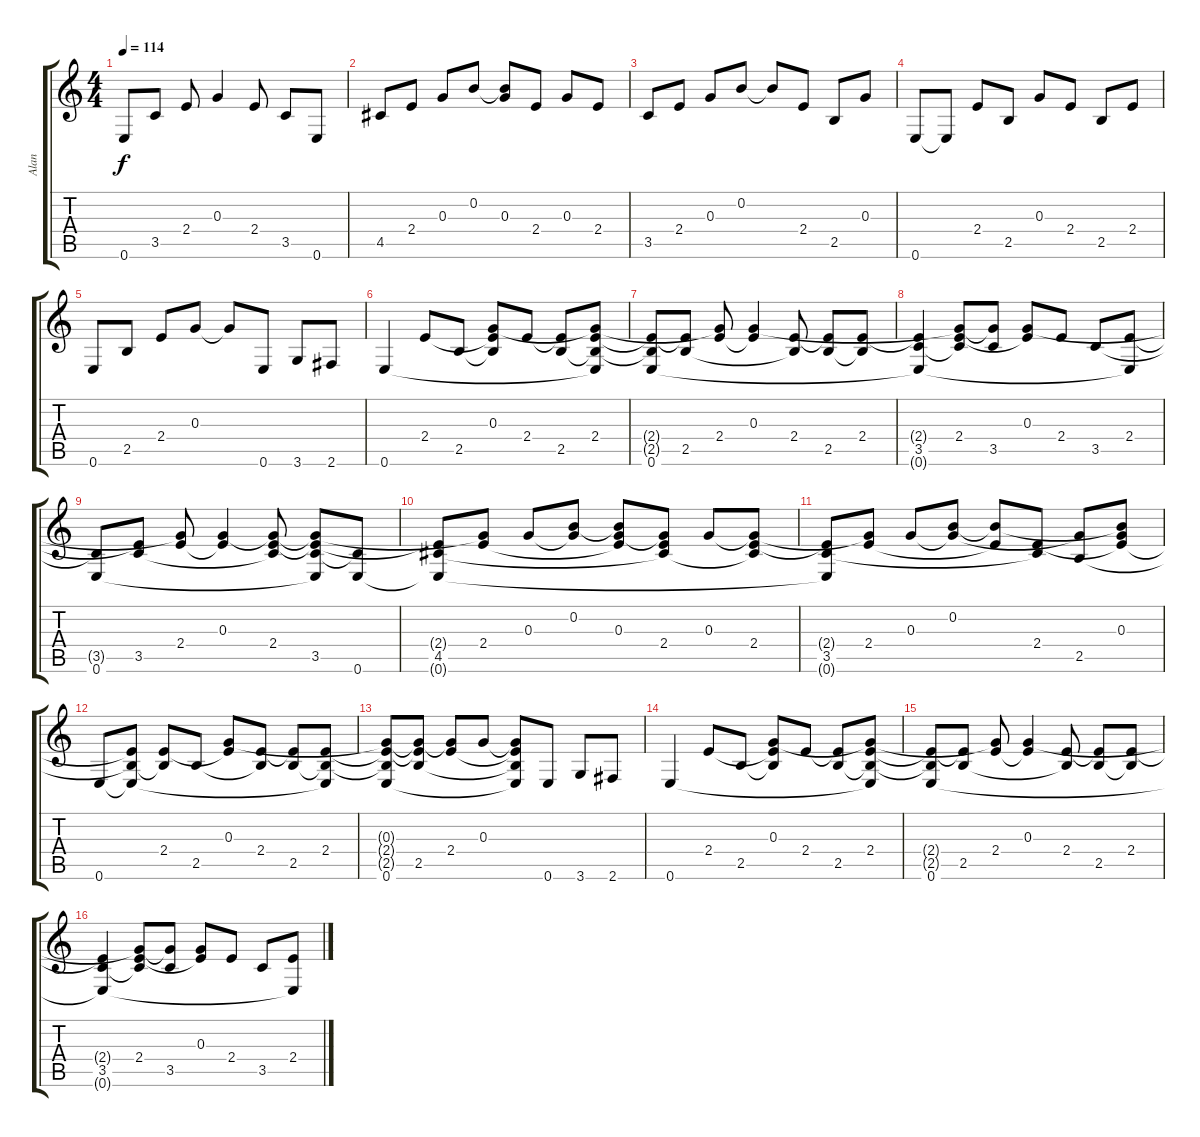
\track ("Alan" "Alan") {instrument acousticguitarsteel}
\staff {score tabs}
\tuning (E4 B3 G3 D3 A2 E2) {hide}
\ts (4 4)
\tempo 114
\clef g2
\ks c
0.6.8{dy f} 3.5.8 2.4.8 0.3.4 2.4.8 3.5.8 0.6.8 |
4.5.8 2.4.8 0.3.8 0.2.8 (0.2{t} 0.3).8 2.4.8 0.3.8 2.4.8 |
3.5.8 2.4.8 0.3.8 0.2.8 0.2{t}.8 2.4.8 2.5.8 0.3.8 |
0.6.8 0.6{t}.8 2.4.8 2.5.8 0.3.8 2.4.8 2.5.8 2.4.8 |
0.6.8 2.5.8 2.4.8 0.3.8 0.3{t}.8 0.6.8 3.6.8 2.6.8 |
0.6.4 2.4.8 2.5.8 (0.3 2.4{t} 2.5{t}).8 2.4.8 (2.4{t} 2.5).8 (0.3{t} 2.4 2.5{t} 0.6{t}).8 |
(2.4{t} 2.5{t} 0.6).8 (2.4{t} 2.5).8 (0.3{t} 2.4).8 (0.3 2.4{t}).4 (2.4 2.5{t}).8 (2.4{t} 2.5).8 (2.4 2.5{t}).8 |
(2.4{t} 3.5 0.6{t}).4 (0.3{t} 2.4 3.5{t}).8 (0.3{t} 3.5).8 (0.3 2.4{t}).8 2.4.8 3.5.8 (2.4 0.6{t}).8 |
(3.5{t} 0.6).8 (2.4{t} 3.5).8 (0.3{t} 2.4).8 (0.3 2.4{t}).4 (0.3{t} 2.4 3.5{t}).8 (0.3{t} 2.4{t} 3.5 0.6{t}).8 (3.5{t} 0.6).8 |
(2.4{t} 4.5 0.6{t}).8 (0.3{t} 2.4).8 0.3.8 (0.2 0.3{t}).8 (0.2{t} 0.3 2.4{t}).8 (0.3{t} 2.4 4.5{t}).8 0.3.8 (0.3{t} 2.4 4.5{t}).8 |
(2.4{t} 3.5 0.6{t}).8 (0.3{t} 2.4).8 0.3.8 (0.2 0.3{t}).8 (0.2{t} 2.4{t}).8 (2.4 3.5{t}).8 (0.3{t} 2.5).8 (0.2{t} 0.3 2.4{t}).8 |
0.6.8 (2.4{t} 2.5{t} 0.6{t}).8 (2.4 2.5{t}).8 2.5.8 (0.3 2.4{t}).8 (2.4 2.5{t}).8 (2.4{t} 2.5).8 (2.4 2.5{t} 0.6{t}).8 |
(0.3{t} 2.4{t} 2.5{t} 0.6).8 (0.3{t} 2.4{t} 2.5).8 (0.3{t} 2.4).8 0.3.8 (0.3{t} 2.4{t} 2.5{t} 0.6{t}).8 0.6.8 3.6.8 2.6.8 |
0.6.4 2.4.8 2.5.8 (0.3 2.4{t} 2.5{t}).8 2.4.8 (2.4{t} 2.5).8 (0.3{t} 2.4 2.5{t} 0.6{t}).8 |
(2.4{t} 2.5{t} 0.6).8 (2.4{t} 2.5).8 (0.3{t} 2.4).8 (0.3 2.4{t}).4 (2.4 2.5{t}).8 (2.4{t} 2.5).8 (2.4 2.5{t}).8 |
(2.4{t} 3.5 0.6{t}).4 (0.3{t} 2.4 3.5{t}).8 (0.3{t} 3.5).8 (0.3 2.4{t}).8 2.4.8 3.5.8 (2.4 0.6{t}).8
